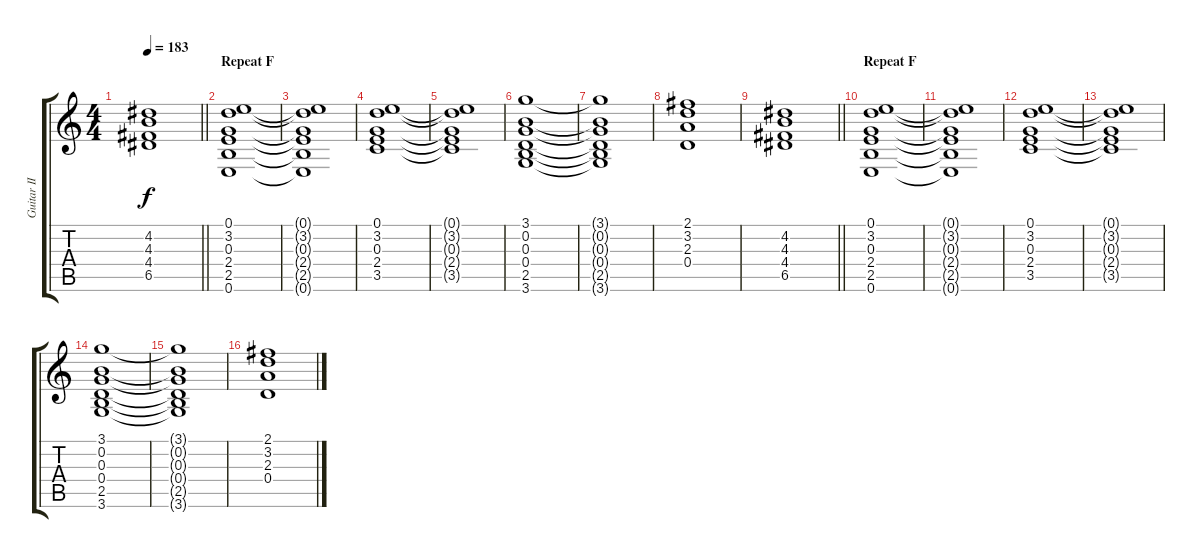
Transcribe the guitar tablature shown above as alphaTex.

\track ("Guitar II" "Guitar II") {instrument distortionguitar}
\staff {score tabs}
\tuning (E4 B3 G3 D3 A2 E2) {hide}
\ts (4 4)
\tempo 183
\clef g2
\barLineRight lightlight
\ks c
(4.2 4.3 4.4 6.5).1{dy f} |
\section ("" "Repeat F")
(0.1 3.2 0.3 2.4 2.5 0.6).1 |
(0.1{t} 3.2{t} 0.3{t} 2.4{t} 2.5{t} 0.6{t}).1 |
(0.1 3.2 0.3 2.4 3.5).1 |
(0.1{t} 3.2{t} 0.3{t} 2.4{t} 3.5{t}).1 |
(3.1 0.2 0.3 0.4 2.5 3.6).1 |
(3.1{t} 0.2{t} 0.3{t} 0.4{t} 2.5{t} 3.6{t}).1 |
(2.1 3.2 2.3 0.4).1 |
\barLineRight lightlight
(4.2 4.3 4.4 6.5).1 |
\section ("" "Repeat F")
(0.1 3.2 0.3 2.4 2.5 0.6).1 |
(0.1{t} 3.2{t} 0.3{t} 2.4{t} 2.5{t} 0.6{t}).1 |
(0.1 3.2 0.3 2.4 3.5).1 |
(0.1{t} 3.2{t} 0.3{t} 2.4{t} 3.5{t}).1 |
(3.1 0.2 0.3 0.4 2.5 3.6).1 |
(3.1{t} 0.2{t} 0.3{t} 0.4{t} 2.5{t} 3.6{t}).1 |
(2.1 3.2 2.3 0.4).1
